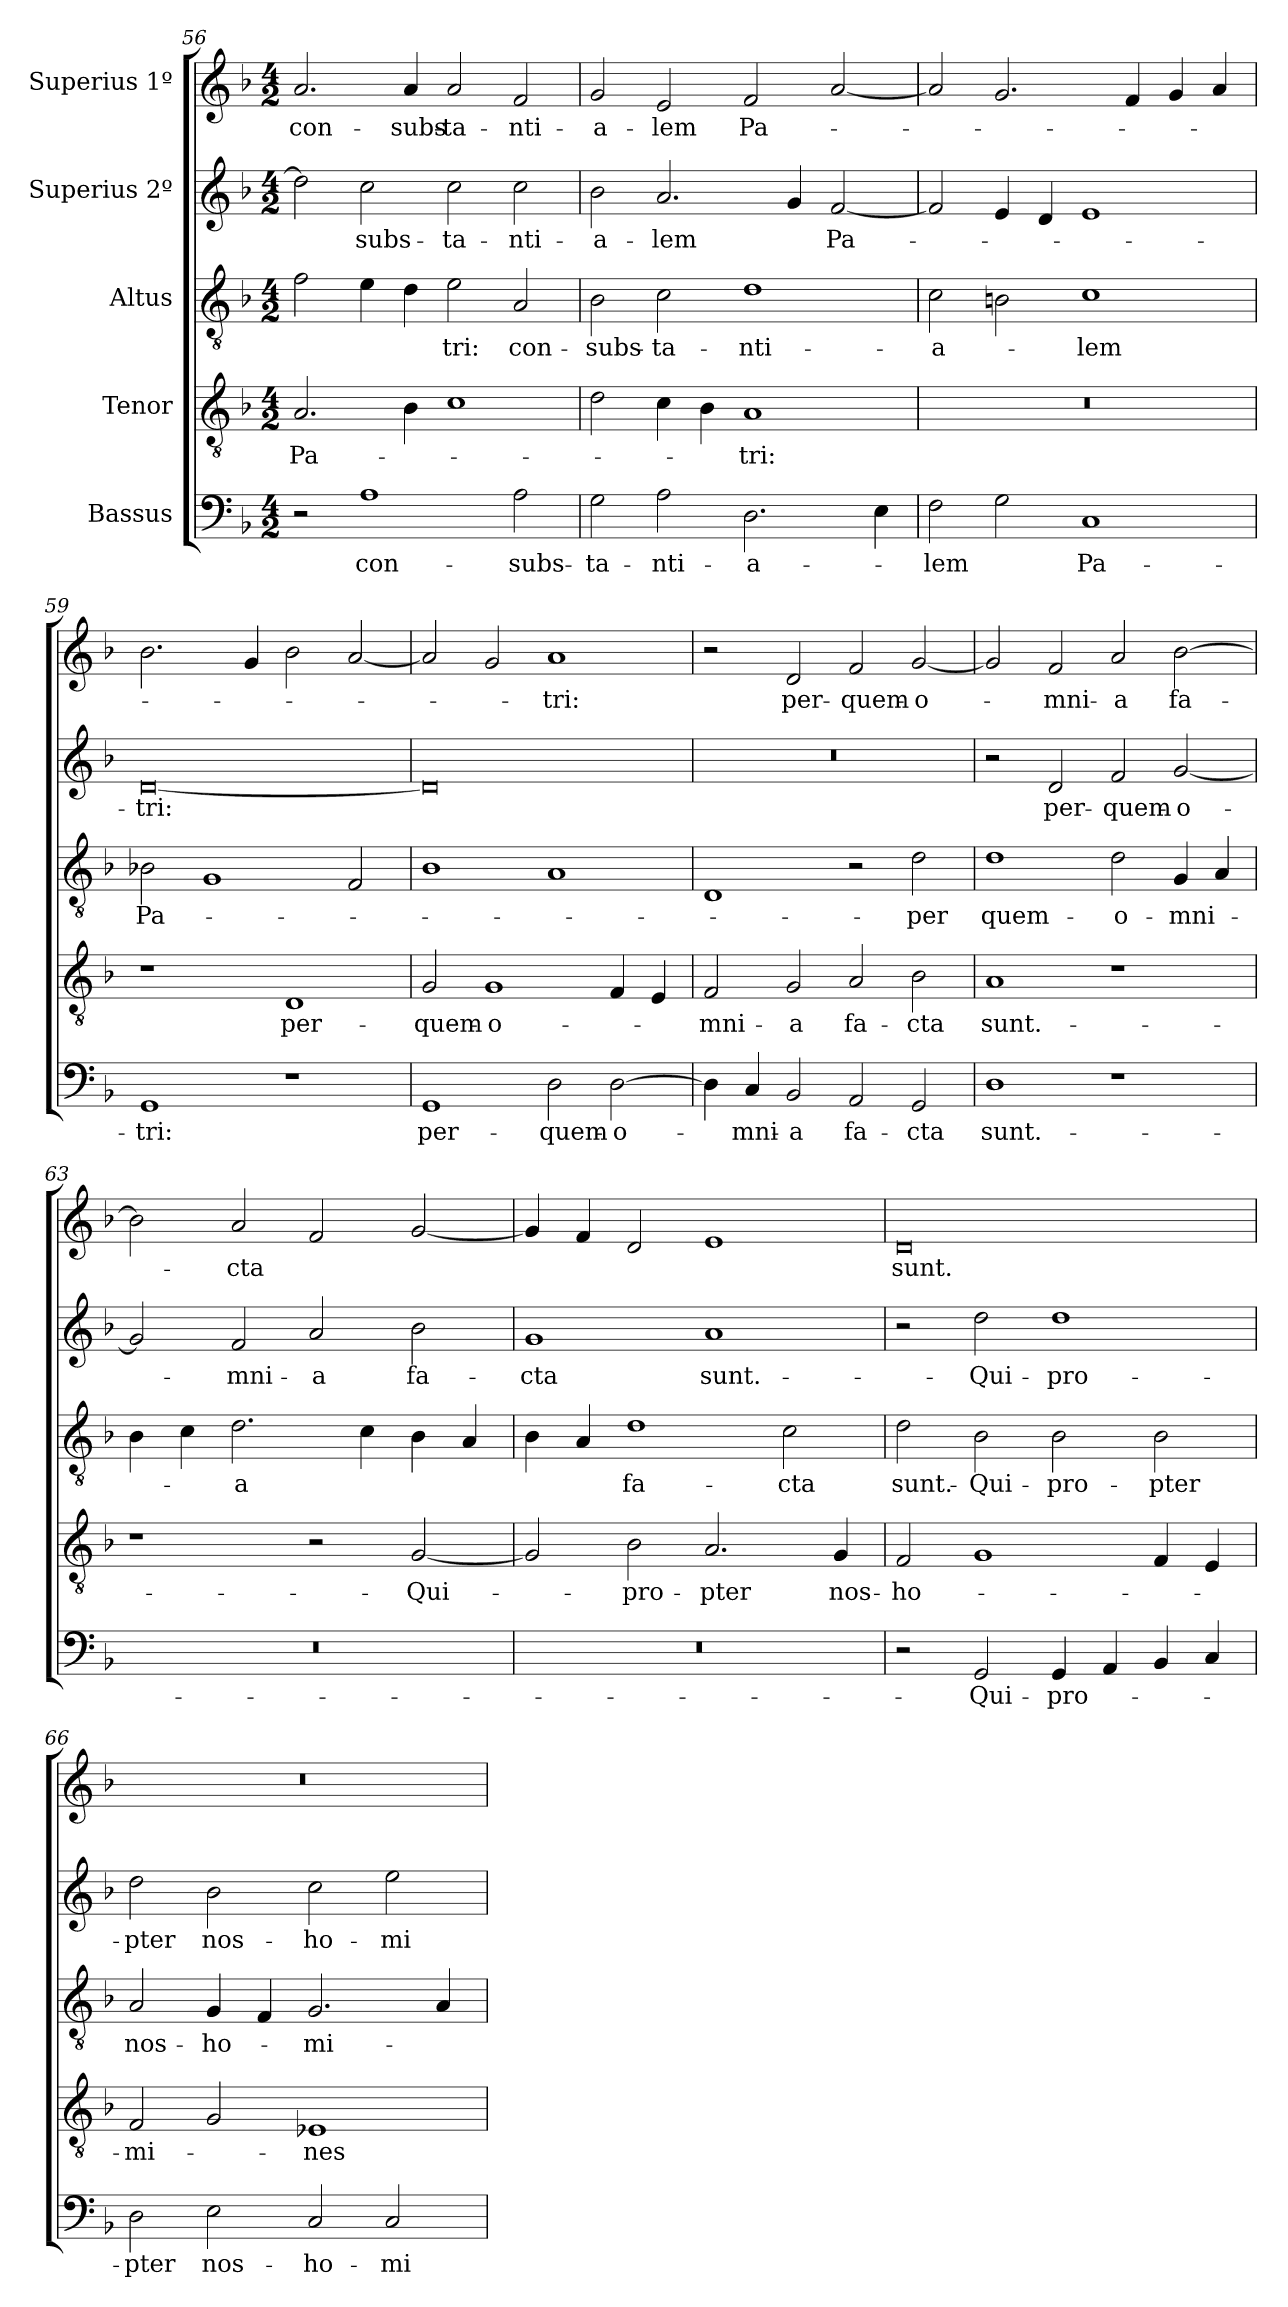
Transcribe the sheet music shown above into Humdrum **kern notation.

**kern	**text	**kern	**text	**kern	**text	**kern	**text	**kern	**text
*part5	*part5	*part4	*part4	*part3	*part3	*part2	*part2	*part1	*part1
*staff5	*staff5	*staff4	*staff4	*staff3	*staff3	*staff2	*staff2	*staff1	*staff1
*I"Bassus	*	*I"Tenor	*	*I"Altus	*	*I"Superius 2º	*	*I"Superius 1º	*
*clefF4	*	*clefGv2	*	*clefGv2	*	*clefG2	*	*clefG2	*
*k[b-]	*	*k[b-]	*	*k[b-]	*	*k[b-]	*	*k[b-]	*
*M4/2	*	*M4/2	*	*M4/2	*	*M4/2	*	*M4/2	*
=56	=56	=56	=56	=56	=56	=56	=56	=56	=56
2r	.	2.A/	Pa-	2f\	.	2dd\]	.	2.a/	con-
1A\	con-	.	.	4e\	.	2cc\	-subs-	.	.
.	.	4B-\	.	4d\	.	.	.	4a/	-subs-
.	.	1c\	.	2e\	-tri:	2cc\	-ta-	2a/	-ta-
2A\	-subs-	.	.	2A/	con-	2cc\	-nti-	2f/	-nti-
=57	=57	=57	=57	=57	=57	=57	=57	=57	=57
2G\	-ta-	2d\	.	2B-\	-subs-	2b-\	-a-	2g/	-a-
2A\	-nti-	4c\	.	2c\	-ta-	2.a/	-lem	2e/	-lem
.	.	4B-\	.	.	.	.	.	.	.
2.D\	-a-	1A/	-tri:	1d\	-nti-	.	.	2f/	Pa-
.	.	.	.	.	.	4g/	.	.	.
.	.	.	.	.	.	[2f/	Pa-	[2a/	.
4E\	.	.	.	.	.	.	.	.	.
=58	=58	=58	=58	=58	=58	=58	=58	=58	=58
2F\	-lem	0r	.	2c\	-a-	2f/]	.	2a/]	.
2G\	.	.	.	2Bn\	.	4e/	.	2.g/	.
.	.	.	.	.	.	4d/	.	.	.
1C/	Pa-	.	.	1c\	-lem	1e/	.	.	.
.	.	.	.	.	.	.	.	4f/	.
.	.	.	.	.	.	.	.	4g/	.
.	.	.	.	.	.	.	.	4a/	.
=59	=59	=59	=59	=59	=59	=59	=59	=59	=59
1GG/	-tri:	1r	.	2B-X\	Pa-	[0d/	-tri:	2.b-\	.
.	.	.	.	1G/	.	.	.	.	.
.	.	.	.	.	.	.	.	4g/	.
1r	.	1D/	per-	.	.	.	.	2b-\	.
.	.	.	.	2F/	.	.	.	[2a/	.
=60	=60	=60	=60	=60	=60	=60	=60	=60	=60
1GG/	per-	2G/	quem-	1B-\	.	0d/]	.	2a/]	.
.	.	1G/	o-	.	.	.	.	2g/	.
2D\	quem-	.	.	1A/	.	.	.	1a/	-tri:
[2D\	o-	4F/	.	.	.	.	.	.	.
.	.	4E/	.	.	.	.	.	.	.
=61	=61	=61	=61	=61	=61	=61	=61	=61	=61
4D\]	.	2F/	-mni-	1D/	.	0r	.	2r	.
4C/	-mni-	.	.	.	.	.	.	.	.
2BB-/	-a	2G/	-a	.	.	.	.	2d/	per-
2AA/	fa-	2A/	fa-	2r	.	.	.	2f/	quem-
2GG/	-cta	2B-\	-cta	2d\	-per	.	.	[2g/	o-
=62	=62	=62	=62	=62	=62	=62	=62	=62	=62
1D\	sunt.-	1A/	sunt.-	1d\	quem-	2r	.	2g/]	.
.	.	.	.	.	.	2d/	per-	2f/	-mni-
1r	.	1r	.	2d\	o-	2f/	quem-	2a/	-a
.	.	.	.	4G/	-mni-	[2g/	o-	[2b-\	fa-
.	.	.	.	4A/	.	.	.	.	.
=63	=63	=63	=63	=63	=63	=63	=63	=63	=63
0r	.	1r	.	4B-\	.	2g/]	.	2b-\]	.
.	.	.	.	4c\	.	.	.	.	.
.	.	.	.	2.d\	-a	2f/	-mni-	2a/	-cta
.	.	2r	.	.	.	2a/	-a	2f/	.
.	.	.	.	4c\	.	.	.	.	.
.	.	[2G/	Qui-	4B-\	.	2b-\	fa-	[2g/	.
.	.	.	.	4A/	.	.	.	.	.
=64	=64	=64	=64	=64	=64	=64	=64	=64	=64
0r	.	2G/]	.	4B-\	.	1g/	-cta	4g/]	.
.	.	.	.	4A/	.	.	.	4f/	.
.	.	2B-\	pro-	1d\	fa-	.	.	2d/	.
.	.	2.A/	-pter	.	.	1a/	sunt.-	1e/	.
.	.	.	.	2c\	-cta	.	.	.	.
.	.	4G/	nos-	.	.	.	.	.	.
=65	=65	=65	=65	=65	=65	=65	=65	=65	=65
2r	.	2F/	ho-	2d\	sunt.-	2r	.	0d/	sunt.-
2GG/	Qui-	1G/	.	2B-\	Qui-	2dd\	Qui-	.	.
4GG/	pro-	.	.	2B-\	pro-	1dd\	pro-	.	.
4AA/	.	.	.	.	.	.	.	.	.
4BB-/	.	4F/	.	2B-\	-pter	.	.	.	.
4C/	.	4E/	.	.	.	.	.	.	.
=66	=66	=66	=66	=66	=66	=66	=66	=66	=66
2D\	-pter	2F/	-mi-	2A/	nos-	2dd\	-pter	0r	.
2E\	nos-	2G/	.	4G/	ho-	2b-\	nos-	.	.
.	.	.	.	4F/	.	.	.	.	.
2C/	ho-	1E-X/	-nes	2.G/	-mi-	2cc\	ho-	.	.
2C/	-mi-	.	.	.	.	2ee\	-mi-	.	.
.	.	.	.	4A/	.	.	.	.	.
=	=	=	=	=	=	=	=	=	=
*-	*-	*-	*-	*-	*-	*-	*-	*-	*-
